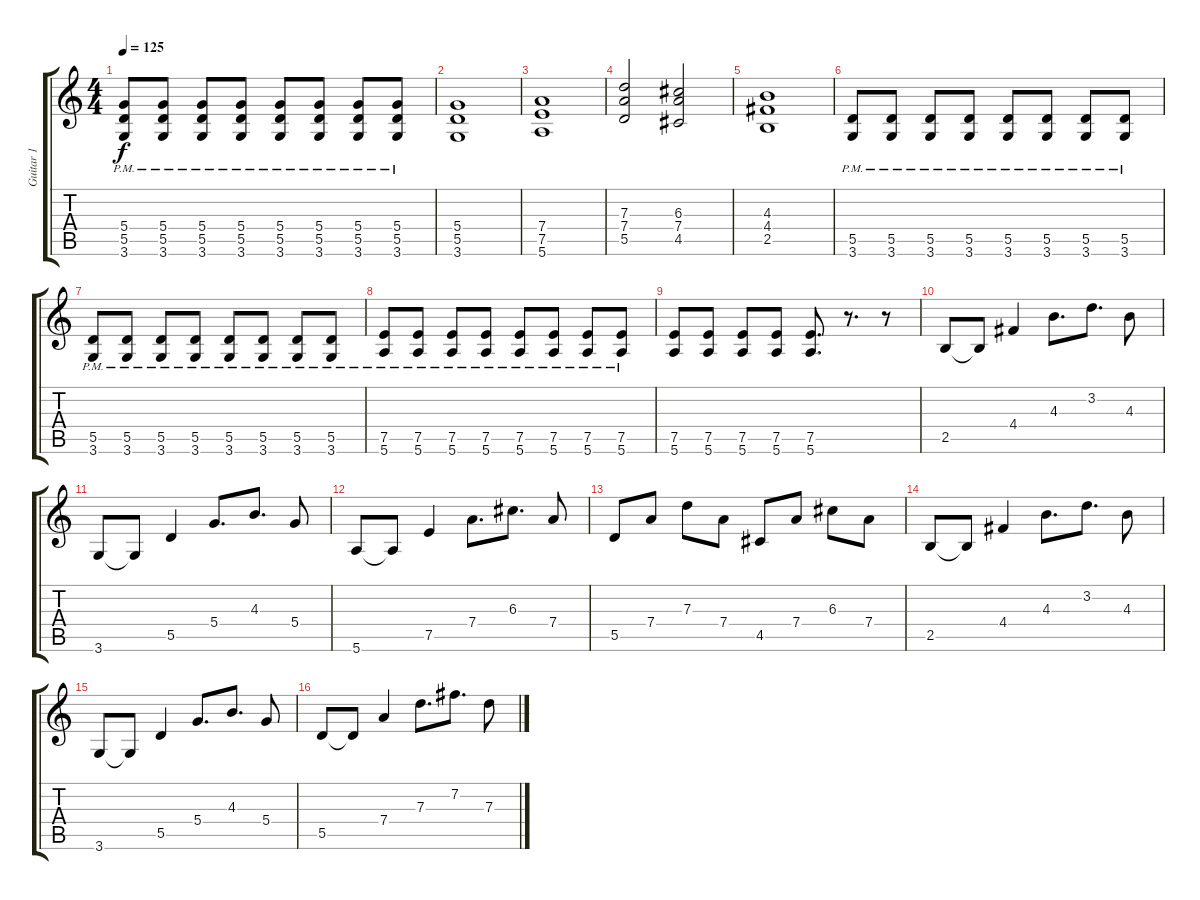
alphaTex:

\track ("Guitar 1" "Guitar 1") {instrument distortionguitar}
\staff {score tabs}
\tuning (E4 B3 G3 D3 A2 E2) {hide}
\ts (4 4)
\tempo 125
\clef g2
\ks c
(5.4{pm} 5.5{pm} 3.6{pm}).8{dy f} (5.4{pm} 5.5{pm} 3.6{pm}).8 (5.4{pm} 5.5{pm} 3.6{pm}).8 (5.4{pm} 5.5{pm} 3.6{pm}).8 (5.4{pm} 5.5{pm} 3.6{pm}).8 (5.4{pm} 5.5{pm} 3.6{pm}).8 (5.4{pm} 5.5{pm} 3.6{pm}).8 (5.4{pm} 5.5{pm} 3.6{pm}).8 |
(5.4 5.5 3.6).1 |
(7.4 7.5 5.6).1 |
(7.3 7.4 5.5).2 (6.3 7.4 4.5).2 |
(4.3 4.4 2.5).1 |
(5.5{pm} 3.6{pm}).8 (5.5{pm} 3.6{pm}).8 (5.5{pm} 3.6{pm}).8 (5.5{pm} 3.6{pm}).8 (5.5{pm} 3.6{pm}).8 (5.5{pm} 3.6{pm}).8 (5.5{pm} 3.6{pm}).8 (5.5{pm} 3.6{pm}).8 |
(5.5{pm} 3.6{pm}).8 (5.5{pm} 3.6{pm}).8 (5.5{pm} 3.6{pm}).8 (5.5{pm} 3.6{pm}).8 (5.5{pm} 3.6{pm}).8 (5.5{pm} 3.6{pm}).8 (5.5{pm} 3.6{pm}).8 (5.5{pm} 3.6{pm}).8 |
(7.5{pm} 5.6{pm}).8 (7.5{pm} 5.6{pm}).8 (7.5{pm} 5.6{pm}).8 (7.5{pm} 5.6{pm}).8 (7.5{pm} 5.6{pm}).8 (7.5{pm} 5.6{pm}).8 (7.5{pm} 5.6{pm}).8 (7.5{pm} 5.6{pm}).8 |
(7.5 5.6).8 (7.5 5.6).8 (7.5 5.6).8 (7.5 5.6).8 (7.5 5.6).8{d} r.8{d} r.8 |
2.5.8 2.5{t}.8 4.4.4 4.3.8{d} 3.2.8{d} 4.3.8 |
3.6.8 3.6{t}.8 5.5.4 5.4.8{d} 4.3.8{d} 5.4.8 |
5.6.8 5.6{t}.8 7.5.4 7.4.8{d} 6.3.8{d} 7.4.8 |
5.5.8 7.4.8 7.3.8 7.4.8 4.5.8 7.4.8 6.3.8 7.4.8 |
2.5.8 2.5{t}.8 4.4.4 4.3.8{d} 3.2.8{d} 4.3.8 |
3.6.8 3.6{t}.8 5.5.4 5.4.8{d} 4.3.8{d} 5.4.8 |
5.5.8 5.5{t}.8 7.4.4 7.3.8{d} 7.2.8{d} 7.3.8
